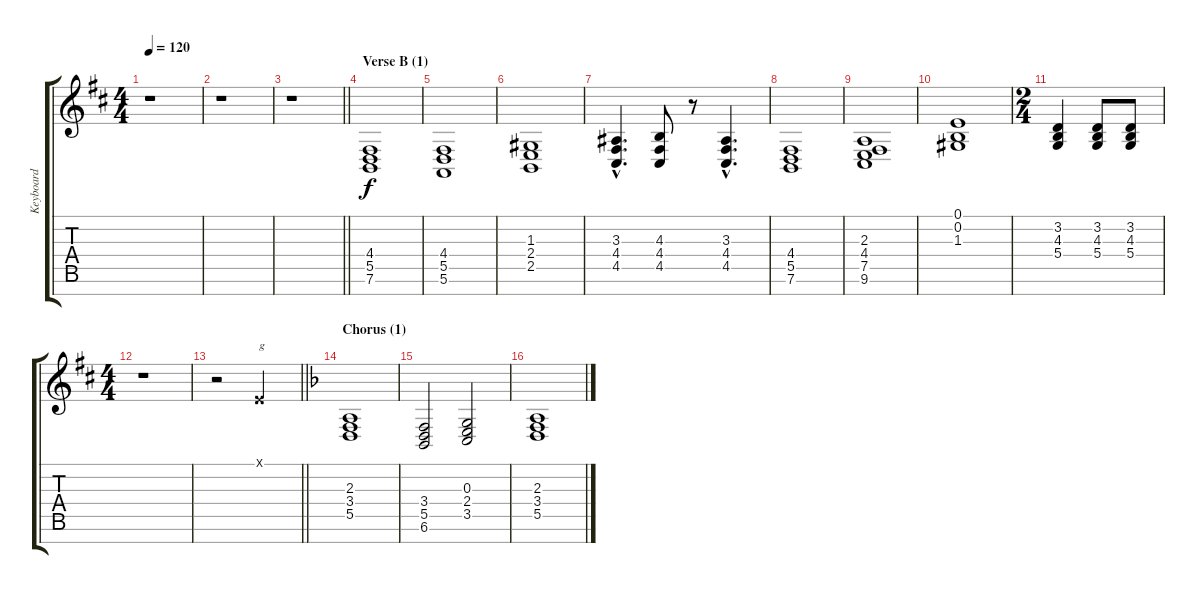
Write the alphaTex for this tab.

\track ("Keyboard" "Keyboard") {instrument drawbarorgan}
\staff {score tabs}
\tuning (E4 B3 G3 D3 A2 E2 B1) {hide}
\ts (4 4)
\tempo 120
\clef g2
\ks d
r.1{dy f} |
r.1 |
\barLineRight lightlight
r.1 |
\section ("" "Verse B (1)")
(4.4 5.5 7.6).1 |
(4.4 5.5 5.6).1 |
(1.3 2.4 2.5).1 |
(3.3{hac} 4.4{hac} 4.5{hac}).4{d} (4.3 4.4 4.5).8 r.8 (3.3{hac} 4.4{hac} 4.5{hac}).4{d} |
(4.4 5.5 7.6).1 |
(2.3 4.4 7.5 9.6).1 |
(0.1 0.2 1.3).1 |
\ts (2 4)
(3.2 4.3 5.4).4 (3.2 4.3 5.4).8 (3.2 4.3 5.4).8 |
\ts (4 4)
r.1 |
\barLineRight lightlight
r.2 0.1{x}.2{txt "g"} |
\section ("" "Chorus (1)")
\ks dminor
(2.3 3.4 5.5).1 |
(3.4 5.5 6.6).2 (0.3 2.4 3.5).2 |
(2.3 3.4 5.5).1
